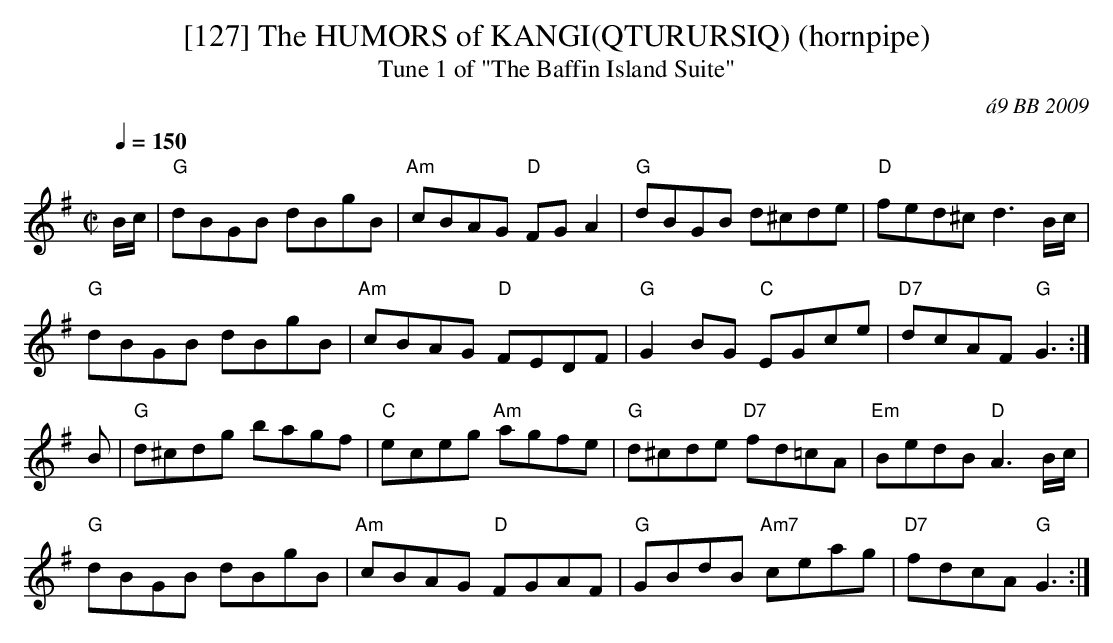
X:1
T:[127] The HUMORS of KANGI(QTURURSIQ) (hornpipe)
T:Tune 1 of "The Baffin Island Suite"
C:\'a9 BB 2009
M:C|
L:1/8
Q:1/4=150
K:G
B/c/|"G"dBGB dBgB|"Am"cBAG "D"FGA2|"G"dBGB d^cde|"D"fed^c d3 B/c/ |
"G"dBGB dBgB|"Am"cBAG "D"FEDF|"G"G2 BG "C"EGce|"D7"dcAF "G"G3 :|
B|"G"d^cdg bagf|"C"eceg "Am"agfe|"G"d^cde "D7"fd=cA| "Em"BedB "D"A3 B/c/|
"G"dBGB dBgB| "Am"cBAG "D"FGAF|"G"GBdB "Am7"ceag|"D7"fdcA "G"G3 :|
